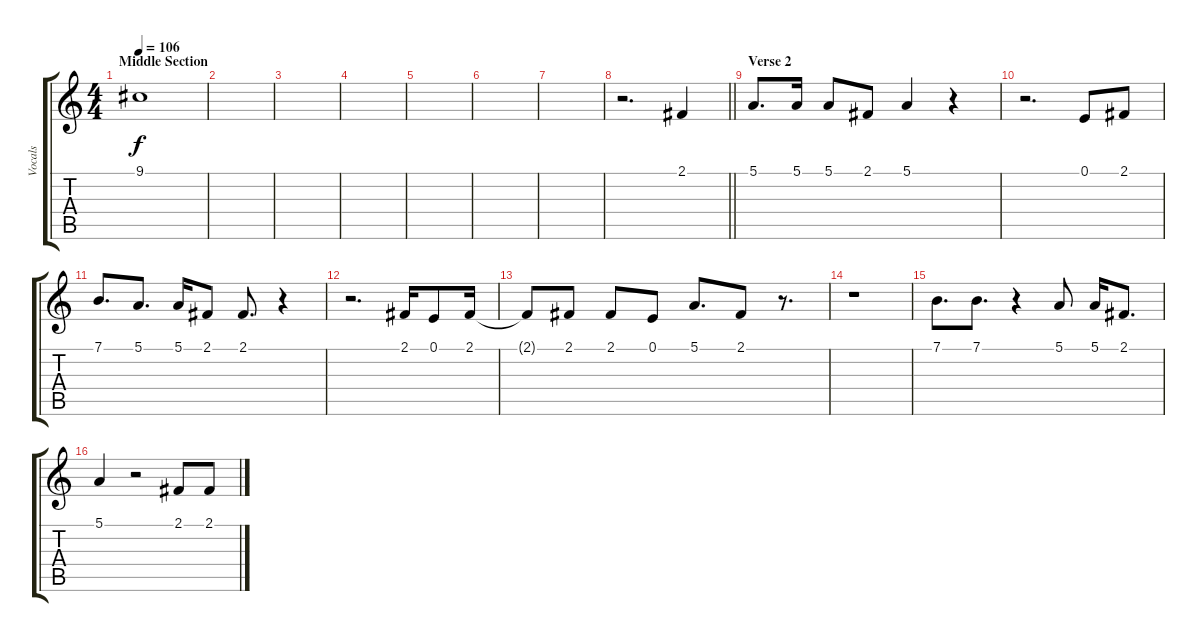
\track ("Vocals" "Vocals") {instrument lead1square}
\staff {score tabs}
\tuning (E4 B3 G3 D3 A2 E2) {hide}
\ts (4 4)
\section ("" "Middle Section")
\tempo 106
\clef g2
\ks c
9.1.1{dy f} |
|
|
|
|
|
|
\barLineRight lightlight
r.2{d} 2.1.4 |
\section ("" "Verse 2")
5.1.8{d} 5.1.16 5.1.8 2.1.8 5.1.4 r.4 |
r.2{d} 0.1.8 2.1.8 |
7.1.8{d} 5.1.8{d} 5.1.16 2.1.8 2.1.8{d} r.4 |
r.2{d} 2.1.16 0.1.8 2.1.16 |
2.1{t}.8 2.1.8 2.1.8 0.1.8 5.1.8{d} 2.1.8 r.8{d} |
r.1 |
7.1.8{d} 7.1.8{d} r.4 5.1.8 5.1.16 2.1.8{d} |
5.1.4 r.2 2.1.8 2.1.8
